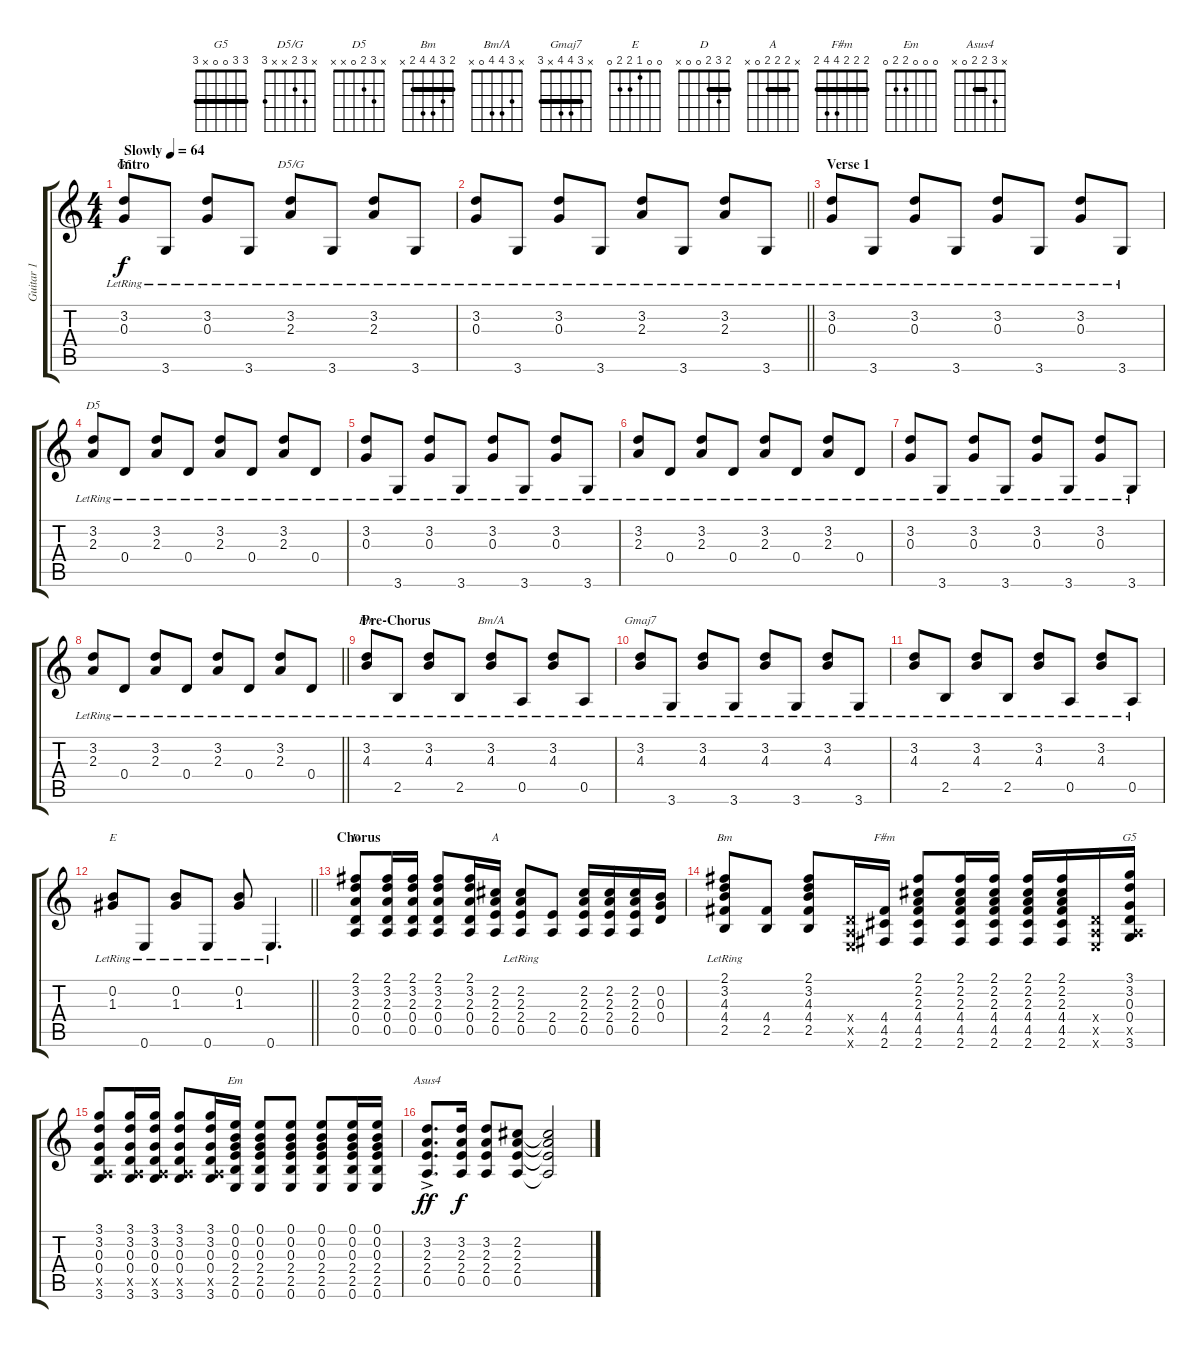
\track ("Guitar 1" "Guitar 1") {instrument acousticguitarsteel}
\staff {score tabs}
\tuning (E4 B3 G3 D3 A2 E2) {hide}
\chord ("G5" x 3 0 x x 3)
\chord ("D5/G" x 3 2 x x 3)
\chord ("D5" x 3 2 0 x x)
\chord ("Bm" x 3 4 4 2 x)
\chord ("Bm/A" x 3 4 4 0 x)
\chord ("Gmaj7" x 3 4 4 x 3) {barre 3}
\chord ("E" 0 0 1 2 2 0)
\chord ("D" 2 3 2 0 0 x) {barre 2}
\chord ("A" x 2 2 2 0 x) {barre 2}
\chord ("Bm" 2 3 4 4 2 x) {barre 2}
\chord ("F#m" 2 2 2 4 4 2) {barre 2}
\chord ("G5" 3 3 0 0 x 3) {barre 3}
\chord ("Em" 0 0 0 2 2 0)
\chord ("Asus4" x 3 2 2 0 x) {barre 2}
\ts (4 4)
\section ("" "Intro")
\tempo (64 "Slowly")
\clef g2
\ks c
(3.2{lr} 0.3{lr}).8{ch "G5" dy f instrument acousticguitarsteel} 3.6{lr}.8 (3.2{lr} 0.3{lr}).8 3.6{lr}.8 (3.2{lr} 2.3{lr}).8{ch "D5/G"} 3.6{lr}.8 (3.2{lr} 2.3{lr}).8 3.6{lr}.8 |
\barLineRight lightlight
(3.2{lr} 0.3{lr}).8 3.6{lr}.8 (3.2{lr} 0.3{lr}).8 3.6{lr}.8 (3.2{lr} 2.3{lr}).8 3.6{lr}.8 (3.2{lr} 2.3{lr}).8 3.6{lr}.8 |
\section ("" "Verse 1")
(3.2{lr} 0.3{lr}).8 3.6{lr}.8 (3.2{lr} 0.3{lr}).8 3.6{lr}.8 (3.2{lr} 0.3{lr}).8 3.6{lr}.8 (3.2{lr} 0.3{lr}).8 3.6{lr}.8 |
(3.2{lr} 2.3{lr}).8{ch "D5"} 0.4{lr}.8 (3.2{lr} 2.3{lr}).8 0.4{lr}.8 (3.2{lr} 2.3{lr}).8 0.4{lr}.8 (3.2{lr} 2.3{lr}).8 0.4{lr}.8 |
(3.2{lr} 0.3{lr}).8 3.6{lr}.8 (3.2{lr} 0.3{lr}).8 3.6{lr}.8 (3.2{lr} 0.3{lr}).8 3.6{lr}.8 (3.2{lr} 0.3{lr}).8 3.6{lr}.8 |
(3.2{lr} 2.3{lr}).8 0.4{lr}.8 (3.2{lr} 2.3{lr}).8 0.4{lr}.8 (3.2{lr} 2.3{lr}).8 0.4{lr}.8 (3.2{lr} 2.3{lr}).8 0.4{lr}.8 |
(3.2{lr} 0.3{lr}).8 3.6{lr}.8 (3.2{lr} 0.3{lr}).8 3.6{lr}.8 (3.2{lr} 0.3{lr}).8 3.6{lr}.8 (3.2{lr} 0.3{lr}).8 3.6{lr}.8 |
\barLineRight lightlight
(3.2{lr} 2.3{lr}).8 0.4{lr}.8 (3.2{lr} 2.3{lr}).8 0.4{lr}.8 (3.2{lr} 2.3{lr}).8 0.4{lr}.8 (3.2{lr} 2.3{lr}).8 0.4{lr}.8 |
\section ("" "Pre-Chorus")
(3.2{lr} 4.3{lr}).8{ch "Bm"} 2.5{lr}.8 (3.2{lr} 4.3{lr}).8 2.5{lr}.8 (3.2{lr} 4.3{lr}).8{ch "Bm/A"} 0.5{lr}.8 (3.2{lr} 4.3{lr}).8 0.5{lr}.8 |
(3.2{lr} 4.3{lr}).8{ch "Gmaj7"} 3.6{lr}.8 (3.2{lr} 4.3{lr}).8 3.6{lr}.8 (3.2{lr} 4.3{lr}).8 3.6{lr}.8 (3.2{lr} 4.3{lr}).8 3.6{lr}.8 |
(3.2{lr} 4.3{lr}).8 2.5{lr}.8 (3.2{lr} 4.3{lr}).8 2.5{lr}.8 (3.2{lr} 4.3{lr}).8 0.5{lr}.8 (3.2{lr} 4.3{lr}).8 0.5{lr}.8 |
\barLineRight lightlight
(0.2{lr} 1.3{lr}).8{ch "E"} 0.6{lr}.8 (0.2{lr} 1.3{lr}).8 0.6{lr}.8 (0.2{lr} 1.3{lr}).8 0.6{lr}.4{d} |
\section ("" "Chorus")
(2.1 3.2 2.3 0.4 0.5).8{ch "D"} (2.1 3.2 2.3 0.4 0.5).16 (2.1 3.2 2.3 0.4 0.5).16 (2.1 3.2 2.3 0.4 0.5).8 (2.1 3.2 2.3 0.4 0.5).16 (2.2 2.3 2.4 0.5).16{ch "A"} (2.2{lr} 2.3{lr} 2.4 0.5).8 (2.4 0.5).8 (2.2 2.3 2.4 0.5).16 (2.2 2.3 2.4 0.5).16 (2.2 2.3 2.4 0.5).16 (0.2 0.3 0.4).16 |
(2.1{lr} 3.2{lr} 4.3{lr} 4.4 2.5).8{ch "Bm"} (4.4 2.5).8 (2.1 3.2 4.3 4.4 2.5).8 (0.4{x} 0.5{x} 0.6{x}).16 (4.4 4.5 2.6).16{ch "F#m"} (2.1 2.2 2.3 4.4 4.5 2.6).8 (2.1 2.2 2.3 4.4 4.5 2.6).16 (2.1 2.2 2.3 4.4 4.5 2.6).16 (2.1 2.2 2.3 4.4 4.5 2.6).16 (2.1 2.2 2.3 4.4 4.5 2.6).16 (0.4{x} 0.5{x} 0.6{x}).16 (3.1 3.2 0.3 0.4 0.5{x} 3.6).16{ch "G5"} |
(3.1 3.2 0.3 0.4 0.5{x} 3.6).8 (3.1 3.2 0.3 0.4 0.5{x} 3.6).16 (3.1 3.2 0.3 0.4 0.5{x} 3.6).16 (3.1 3.2 0.3 0.4 0.5{x} 3.6).8 (3.1 3.2 0.3 0.4 0.5{x} 3.6).16 (0.1 0.2 0.3 2.4 2.5 0.6).16{ch "Em"} (0.1 0.2 0.3 2.4 2.5 0.6).8 (0.1 0.2 0.3 2.4 2.5 0.6).8 (0.1 0.2 0.3 2.4 2.5 0.6).8 (0.1 0.2 0.3 2.4 2.5 0.6).16 (0.1 0.2 0.3 2.4 2.5 0.6).16 |
(3.2{ac} 2.3{ac} 2.4{ac} 0.5{ac}).8{d ch "Asus4" dy ff} (3.2 2.3 2.4 0.5).16{dy f} (3.2 2.3 2.4 0.5).8 (2.2 2.3 2.4 0.5).8 (2.2{t} 2.3{t} 2.4{t} 0.5{t}).2
